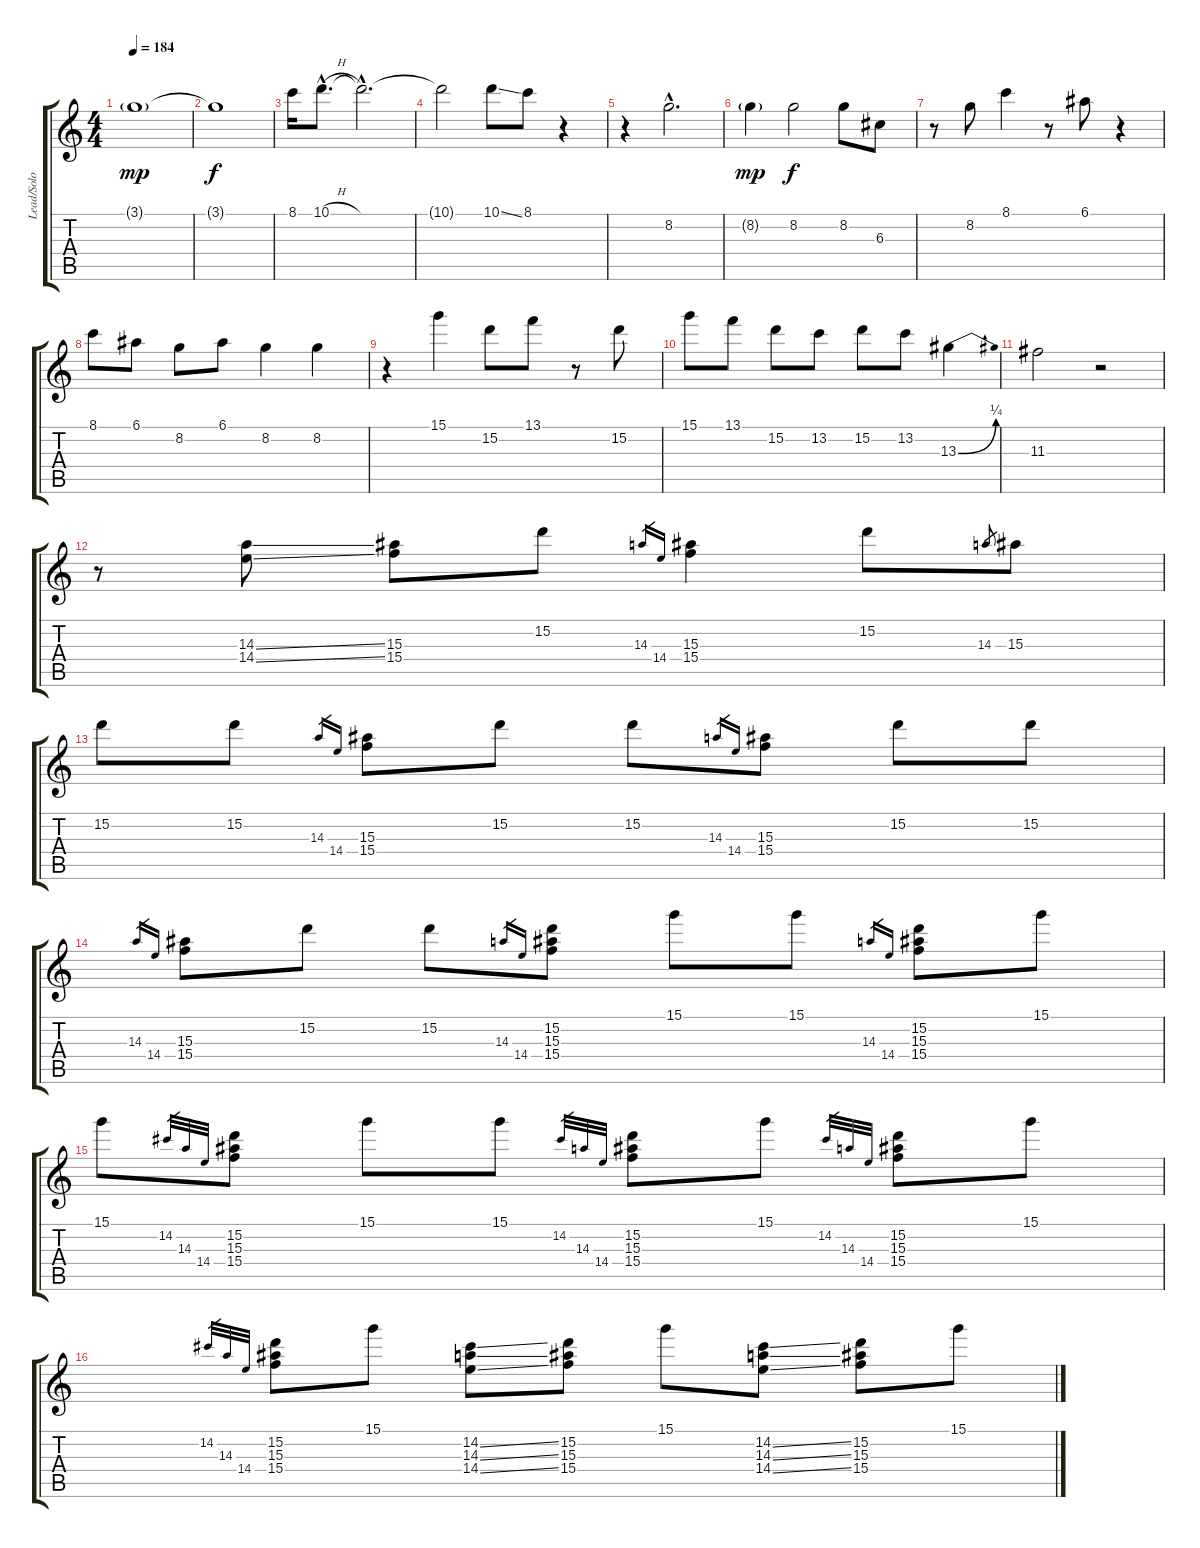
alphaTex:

\track ("Lead/Solo" "Lead/Solo") {instrument distortionguitar}
\staff {score tabs}
\tuning (E4 B3 G3 D3 A2 E2) {hide}
\ts (4 4)
\tempo 184
\clef g2
\ks c
3.1{g}.1{dy mp} |
3.1{t}.1{dy f} |
8.1.16 10.1{h hac}.8{d} 10.1{hac t}.2{d} |
10.1{t}.2 10.1{ss}.8 8.1.8 r.4 |
r.4 8.2{hac}.2{d} |
8.2{g}.4{dy mp} 8.2.2{dy f} 8.2.8 6.3.8 |
r.8 8.2.8 8.1.4 r.8 6.1.8 r.4 |
8.1.8 6.1.8 8.2.8 6.1.8 8.2.4 8.2.4 |
r.4 15.1.4 15.2.8 13.1.8 r.8 15.2.8 |
15.1.8 13.1.8 15.2.8 13.2.8 15.2.8 13.2.8 13.3{be (bend 0 0 60 1)}.4 |
11.3.2 r.2 |
r.8 (14.3{ss} 14.4{ss}).8 (15.3 15.4).8 15.2.8 14.3.16{gr} 14.4.16{gr} (15.3 15.4).4 15.2.8 14.3.8{gr} 15.3.8 |
15.2.8 15.2.8 14.3.16{gr} 14.4.16{gr} (15.3 15.4).8 15.2.8 15.2.8 14.3.16{gr} 14.4.16{gr} (15.3 15.4).8 15.2.8 15.2.8 |
14.3.16{gr} 14.4.16{gr} (15.3 15.4).8 15.2.8 15.2.8 14.3.16{gr} 14.4.16{gr} (15.2 15.3 15.4).8 15.1.8 15.1.8 14.3.16{gr} 14.4.16{gr} (15.2 15.3 15.4).8 15.1.8 |
15.1.8 14.2.32{gr} 14.3.32{gr} 14.4.32{gr} (15.2 15.3 15.4).8 15.1.8 15.1.8 14.2.32{gr} 14.3.32{gr} 14.4.32{gr} (15.2 15.3 15.4).8 15.1.8 14.2.32{gr} 14.3.32{gr} 14.4.32{gr} (15.2 15.3 15.4).8 15.1.8 |
14.2.32{gr} 14.3.32{gr} 14.4.32{gr} (15.2 15.3 15.4).8 15.1.8 (14.2{ss} 14.3{ss} 14.4{ss}).8 (15.2 15.3 15.4).8 15.1.8 (14.2{ss} 14.3{ss} 14.4{ss}).8 (15.2 15.3 15.4).8 15.1.8
